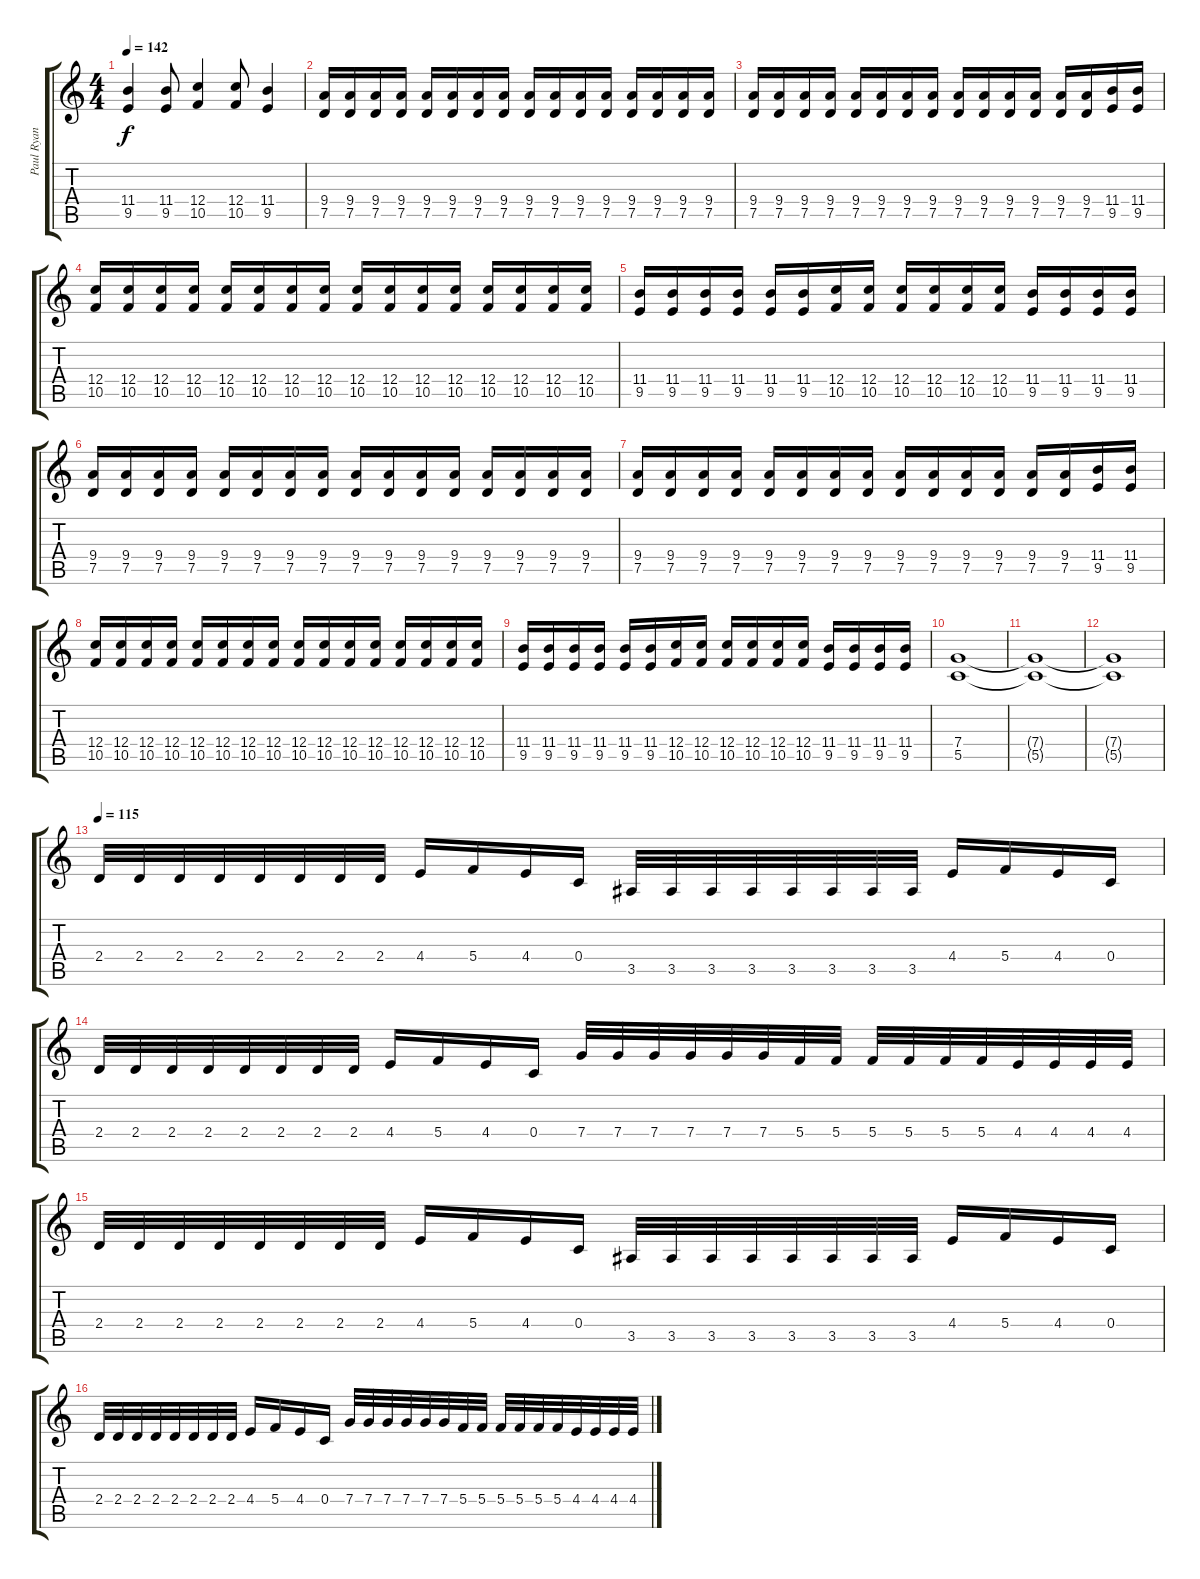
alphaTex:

\track ("Paul Ryan (Guitar)" "Paul Ryan ") {instrument distortionguitar}
\staff {score tabs}
\tuning (D4 A3 F3 C3 G2 D2) {hide}
\ts (4 4)
\tempo 142
\clef g2
\ks c
(11.4 9.5).4{dy f} (11.4 9.5).8 (12.4 10.5).4 (12.4 10.5).8 (11.4 9.5).4 |
(9.4 7.5).16 (9.4 7.5).16 (9.4 7.5).16 (9.4 7.5).16 (9.4 7.5).16 (9.4 7.5).16 (9.4 7.5).16 (9.4 7.5).16 (9.4 7.5).16 (9.4 7.5).16 (9.4 7.5).16 (9.4 7.5).16 (9.4 7.5).16 (9.4 7.5).16 (9.4 7.5).16 (9.4 7.5).16 |
(9.4 7.5).16 (9.4 7.5).16 (9.4 7.5).16 (9.4 7.5).16 (9.4 7.5).16 (9.4 7.5).16 (9.4 7.5).16 (9.4 7.5).16 (9.4 7.5).16 (9.4 7.5).16 (9.4 7.5).16 (9.4 7.5).16 (9.4 7.5).16 (9.4 7.5).16 (11.4 9.5).16 (11.4 9.5).16 |
(12.4 10.5).16 (12.4 10.5).16 (12.4 10.5).16 (12.4 10.5).16 (12.4 10.5).16 (12.4 10.5).16 (12.4 10.5).16 (12.4 10.5).16 (12.4 10.5).16 (12.4 10.5).16 (12.4 10.5).16 (12.4 10.5).16 (12.4 10.5).16 (12.4 10.5).16 (12.4 10.5).16 (12.4 10.5).16 |
(11.4 9.5).16 (11.4 9.5).16 (11.4 9.5).16 (11.4 9.5).16 (11.4 9.5).16 (11.4 9.5).16 (12.4 10.5).16 (12.4 10.5).16 (12.4 10.5).16 (12.4 10.5).16 (12.4 10.5).16 (12.4 10.5).16 (11.4 9.5).16 (11.4 9.5).16 (11.4 9.5).16 (11.4 9.5).16 |
(9.4 7.5).16 (9.4 7.5).16 (9.4 7.5).16 (9.4 7.5).16 (9.4 7.5).16 (9.4 7.5).16 (9.4 7.5).16 (9.4 7.5).16 (9.4 7.5).16 (9.4 7.5).16 (9.4 7.5).16 (9.4 7.5).16 (9.4 7.5).16 (9.4 7.5).16 (9.4 7.5).16 (9.4 7.5).16 |
(9.4 7.5).16 (9.4 7.5).16 (9.4 7.5).16 (9.4 7.5).16 (9.4 7.5).16 (9.4 7.5).16 (9.4 7.5).16 (9.4 7.5).16 (9.4 7.5).16 (9.4 7.5).16 (9.4 7.5).16 (9.4 7.5).16 (9.4 7.5).16 (9.4 7.5).16 (11.4 9.5).16 (11.4 9.5).16 |
(12.4 10.5).16 (12.4 10.5).16 (12.4 10.5).16 (12.4 10.5).16 (12.4 10.5).16 (12.4 10.5).16 (12.4 10.5).16 (12.4 10.5).16 (12.4 10.5).16 (12.4 10.5).16 (12.4 10.5).16 (12.4 10.5).16 (12.4 10.5).16 (12.4 10.5).16 (12.4 10.5).16 (12.4 10.5).16 |
(11.4 9.5).16 (11.4 9.5).16 (11.4 9.5).16 (11.4 9.5).16 (11.4 9.5).16 (11.4 9.5).16 (12.4 10.5).16 (12.4 10.5).16 (12.4 10.5).16 (12.4 10.5).16 (12.4 10.5).16 (12.4 10.5).16 (11.4 9.5).16 (11.4 9.5).16 (11.4 9.5).16 (11.4 9.5).16 |
(7.4 5.5).1 |
(7.4{t} 5.5{t}).1 |
(7.4{t} 5.5{t}).1 |
\tempo 115
2.4.32 2.4.32 2.4.32 2.4.32 2.4.32 2.4.32 2.4.32 2.4.32 4.4.16 5.4.16 4.4.16 0.4.16 3.5.32 3.5.32 3.5.32 3.5.32 3.5.32 3.5.32 3.5.32 3.5.32 4.4.16 5.4.16 4.4.16 0.4.16 |
2.4.32 2.4.32 2.4.32 2.4.32 2.4.32 2.4.32 2.4.32 2.4.32 4.4.16 5.4.16 4.4.16 0.4.16 7.4.32 7.4.32 7.4.32 7.4.32 7.4.32 7.4.32 5.4.32 5.4.32 5.4.32 5.4.32 5.4.32 5.4.32 4.4.32 4.4.32 4.4.32 4.4.32 |
2.4.32 2.4.32 2.4.32 2.4.32 2.4.32 2.4.32 2.4.32 2.4.32 4.4.16 5.4.16 4.4.16 0.4.16 3.5.32 3.5.32 3.5.32 3.5.32 3.5.32 3.5.32 3.5.32 3.5.32 4.4.16 5.4.16 4.4.16 0.4.16 |
2.4.32 2.4.32 2.4.32 2.4.32 2.4.32 2.4.32 2.4.32 2.4.32 4.4.16 5.4.16 4.4.16 0.4.16 7.4.32 7.4.32 7.4.32 7.4.32 7.4.32 7.4.32 5.4.32 5.4.32 5.4.32 5.4.32 5.4.32 5.4.32 4.4.32 4.4.32 4.4.32 4.4.32
